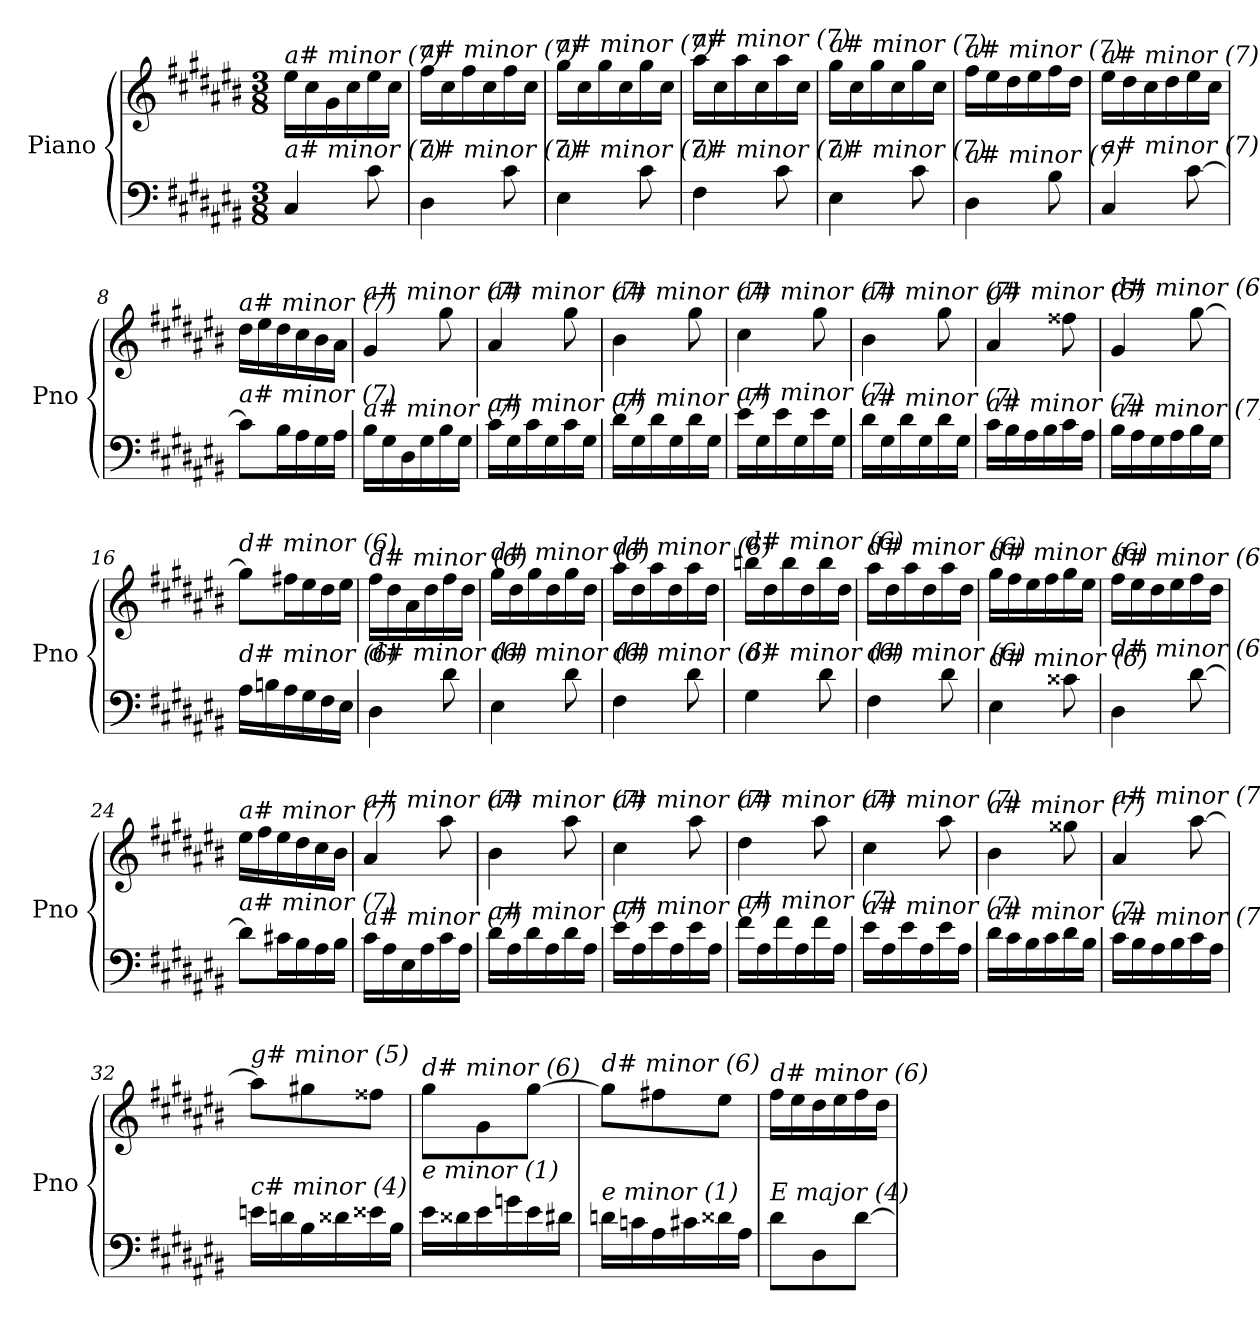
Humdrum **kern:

**kern	**kern
*part1	*part1
*staff2	*staff1
*I"Piano	*
*I'Pno	*
*clefF4	*clefG2
*k[f#c#g#d#a#e#b#]	*k[f#c#g#d#a#e#b#]
*M3/8	*M3/8
=1	=1
!	!LO:TX:i:t=a# minor (7)
!LO:TX:i:t=a# minor (7)	!
4C#/	16ee#\LL
.	16cc#\
.	16g#\
.	16cc#\
8c#\	16ee#\
.	16cc#\JJ
=2	=2
!	!LO:TX:i:t=a# minor (7)
!LO:TX:i:t=a# minor (7)	!
4D#\	16ff#\LL
.	16cc#\
.	16ff#\
.	16cc#\
8c#\	16ff#\
.	16cc#\JJ
=3	=3
!	!LO:TX:i:t=a# minor (7)
!LO:TX:i:t=a# minor (7)	!
4E#\	16gg#\LL
.	16cc#\
.	16gg#\
.	16cc#\
8c#\	16gg#\
.	16cc#\JJ
=4	=4
!	!LO:TX:i:t=a# minor (7)
!LO:TX:i:t=a# minor (7)	!
4F#\	16aa#\LL
.	16cc#\
.	16aa#\
.	16cc#\
8c#\	16aa#\
.	16cc#\JJ
=5	=5
!	!LO:TX:i:t=a# minor (7)
!LO:TX:i:t=a# minor (7)	!
4E#\	16gg#\LL
.	16cc#\
.	16gg#\
.	16cc#\
8c#\	16gg#\
.	16cc#\JJ
=6	=6
!	!LO:TX:i:t=a# minor (7)
!LO:TX:i:t=a# minor (7)	!
4D#\	16ff#\LL
.	16ee#\
.	16dd#\
.	16ee#\
8B#\	16ff#\
.	16dd#\JJ
!!LO:LB:g=z
=7	=7
!	!LO:TX:i:t=a# minor (7)
!LO:TX:i:t=a# minor (7)	!
4C#/	16ee#\LL
.	16dd#\
.	16cc#\
.	16dd#\
[8c#\	16ee#\
.	16cc#\JJ
=8	=8
!	!LO:TX:i:t=a# minor (7)
!LO:TX:i:t=a# minor (7)	!
8c#\L]	16dd#\LL
.	16ee#\
16B#\L	16dd#\
16A#\	16cc#\
16G#\	16b#\
16A#\JJ	16a#\JJ
=9	=9
!	!LO:TX:i:t=a# minor (7)
!LO:TX:i:t=a# minor (7)	!
16B#\LL	4g#/
16G#\	.
16D#\	.
16G#\	.
16B#\	8gg#\
16G#\JJ	.
=10	=10
!	!LO:TX:i:t=a# minor (7)
!LO:TX:i:t=a# minor (7)	!
16c#\LL	4a#/
16G#\	.
16c#\	.
16G#\	.
16c#\	8gg#\
16G#\JJ	.
=11	=11
!	!LO:TX:i:t=a# minor (7)
!LO:TX:i:t=a# minor (7)	!
16d#\LL	4b#\
16G#\	.
16d#\	.
16G#\	.
16d#\	8gg#\
16G#\JJ	.
=12	=12
!	!LO:TX:i:t=a# minor (7)
!LO:TX:i:t=a# minor (7)	!
16e#\LL	4cc#\
16G#\	.
16e#\	.
16G#\	.
16e#\	8gg#\
16G#\JJ	.
=13	=13
!	!LO:TX:i:t=a# minor (7)
!LO:TX:i:t=a# minor (7)	!
16d#\LL	4b#\
16G#\	.
16d#\	.
16G#\	.
16d#\	8gg#\
16G#\JJ	.
!!LO:LB:g=z
=14	=14
!	!LO:TX:i:t=g# minor (5)
!LO:TX:i:t=a# minor (7)	!
16c#\LL	4a#/
16B#\	.
16A#\	.
16B#\	.
16c#\	8ff##X\
16A#\JJ	.
=15	=15
!	!LO:TX:i:t=d# minor (6)
!LO:TX:i:t=a# minor (7)	!
16B#\LL	4g#/
16A#\	.
16G#\	.
16A#\	.
16B#\	[8gg#\
16G#\JJ	.
=16	=16
!	!LO:TX:i:t=d# minor (6)
!LO:TX:i:t=d# minor (6)	!
16A#\LL	8gg#\L]
16Bn\	.
16A#\	16ff#X\L
16G#\	16ee#\
16F#\	16dd#\
16E#\JJ	16ee#\JJ
=17	=17
!	!LO:TX:i:t=d# minor (6)
!LO:TX:i:t=d# minor (6)	!
4D#\	16ff#\LL
.	16dd#\
.	16a#\
.	16dd#\
8d#\	16ff#\
.	16dd#\JJ
=18	=18
!	!LO:TX:i:t=d# minor (6)
!LO:TX:i:t=d# minor (6)	!
4E#\	16gg#\LL
.	16dd#\
.	16gg#\
.	16dd#\
8d#\	16gg#\
.	16dd#\JJ
=19	=19
!	!LO:TX:i:t=d# minor (6)
!LO:TX:i:t=d# minor (6)	!
4F#\	16aa#\LL
.	16dd#\
.	16aa#\
.	16dd#\
8d#\	16aa#\
.	16dd#\JJ
=20	=20
!	!LO:TX:i:t=d# minor (6)
!LO:TX:i:t=d# minor (6)	!
4G#\	16bbn\LL
.	16dd#\
.	16bb\
.	16dd#\
8d#\	16bb\
.	16dd#\JJ
!!LO:LB:g=z
=21	=21
!	!LO:TX:i:t=d# minor (6)
!LO:TX:i:t=d# minor (6)	!
4F#\	16aa#\LL
.	16dd#\
.	16aa#\
.	16dd#\
8d#\	16aa#\
.	16dd#\JJ
=22	=22
!	!LO:TX:i:t=d# minor (6)
!LO:TX:i:t=d# minor (6)	!
4E#\	16gg#\LL
.	16ff#\
.	16ee#\
.	16ff#\
8c##X\	16gg#\
.	16ee#\JJ
=23	=23
!	!LO:TX:i:t=d# minor (6)
!LO:TX:i:t=d# minor (6)	!
4D#\	16ff#\LL
.	16ee#\
.	16dd#\
.	16ee#\
[8d#\	16ff#\
.	16dd#\JJ
=24	=24
!	!LO:TX:i:t=a# minor (7)
!LO:TX:i:t=a# minor (7)	!
8d#\L]	16ee#\LL
.	16ff#\
16c#X\L	16ee#\
16B#\	16dd#\
16A#\	16cc#\
16B#\JJ	16b#\JJ
=25	=25
!	!LO:TX:i:t=a# minor (7)
!LO:TX:i:t=a# minor (7)	!
16c#\LL	4a#/
16A#\	.
16E#\	.
16A#\	.
16c#\	8aa#\
16A#\JJ	.
=26	=26
!	!LO:TX:i:t=a# minor (7)
!LO:TX:i:t=a# minor (7)	!
16d#\LL	4b#\
16A#\	.
16d#\	.
16A#\	.
16d#\	8aa#\
16A#\JJ	.
=27	=27
!	!LO:TX:i:t=a# minor (7)
!LO:TX:i:t=a# minor (7)	!
16e#\LL	4cc#\
16A#\	.
16e#\	.
16A#\	.
16e#\	8aa#\
16A#\JJ	.
!!LO:LB:g=z
=28	=28
!	!LO:TX:i:t=a# minor (7)
!LO:TX:i:t=a# minor (7)	!
16f#\LL	4dd#\
16A#\	.
16f#\	.
16A#\	.
16f#\	8aa#\
16A#\JJ	.
=29	=29
!	!LO:TX:i:t=a# minor (7)
!LO:TX:i:t=a# minor (7)	!
16e#\LL	4cc#\
16A#\	.
16e#\	.
16A#\	.
16e#\	8aa#\
16A#\JJ	.
=30	=30
!	!LO:TX:i:t=a# minor (7)
!LO:TX:i:t=a# minor (7)	!
16d#\LL	4b#\
16c#\	.
16B#\	.
16c#\	.
16d#\	8gg##X\
16B#\JJ	.
=31	=31
!	!LO:TX:i:t=a# minor (7)
!LO:TX:i:t=a# minor (7)	!
16c#\LL	4a#/
16B#\	.
16A#\	.
16B#\	.
16c#\	[8aa#\
16A#\JJ	.
=32	=32
!	!LO:TX:i:t=g# minor (5)
!LO:TX:i:t=c# minor (4)	!
16eni\LL	8aa#\L]
16dni\	.
16B#\	8gg#X\
16d##i\	.
16e##i\	8ff##X\J
16B#\JJ	.
=33	=33
!	!LO:TX:i:t=d# minor (6)
!LO:TX:i:t=e minor (1)	!
16e#\LL	8gg#\L
16d##Xj\	.
16e#\	8g#\
16gni\	.
16e#\	[8gg#\J
16d#X\JJ	.
!!LO:PB:g=z
=34	=34
!	!LO:TX:i:t=d# minor (6)
!LO:TX:i:t=e minor (1)	!
16dni\LL	8gg#\L]
16cni\	.
16A#\	8ff#X\
16c#i\	.
16d##i\	8ee#\J
16A#\JJ	.
=35	=35
!	!LO:TX:i:t=d# minor (6)
!LO:TX:i:t=E major (4)	!
8d#\L	16ff#\LL
.	16ee#\
8D#\	16dd#\
.	16ee#\
[8d#\J	16ff#\
.	16dd#\JJ
=	=
*-	*-
